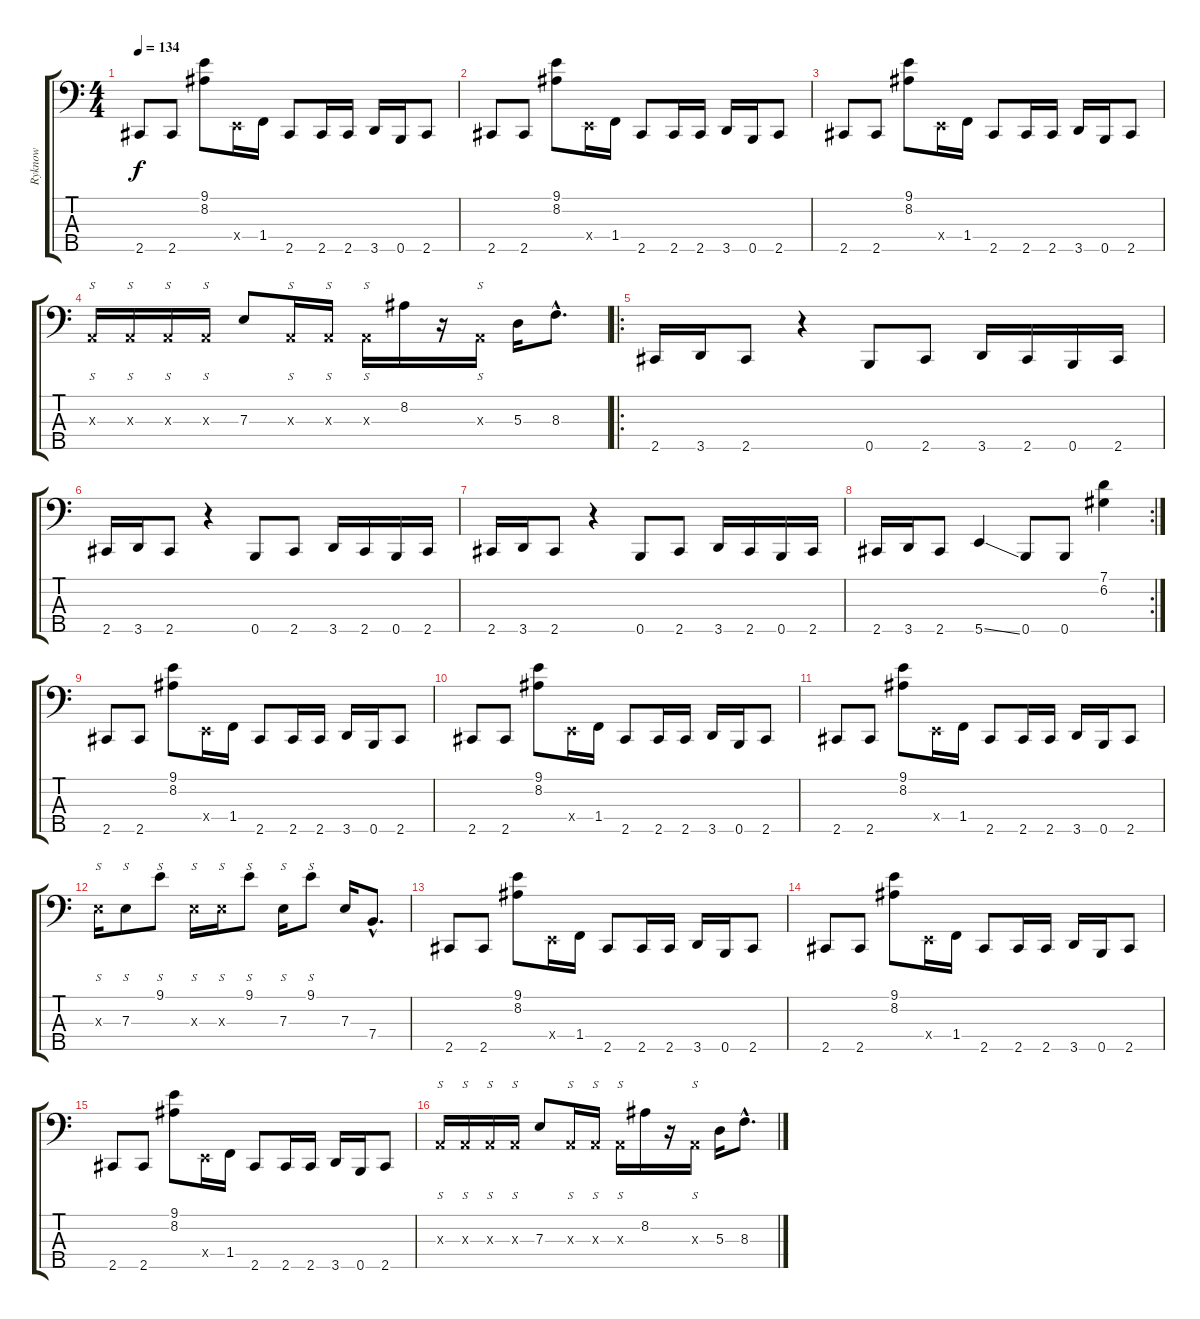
\track ("Ryknow" "Ryknow") {instrument slapbass2}
\staff {score tabs}
\tuning (G2 D2 A1 E1 B0) {hide}
\ts (4 4)
\tempo 134
\clef f4
\ks c
2.5.8{dy f} 2.5.8 (9.1 8.2).8 0.4{x}.16 1.4.16 2.5.8 2.5.16 2.5.16 3.5.16 0.5.16 2.5.8 |
2.5.8 2.5.8 (9.1 8.2).8 0.4{x}.16 1.4.16 2.5.8 2.5.16 2.5.16 3.5.16 0.5.16 2.5.8 |
2.5.8 2.5.8 (9.1 8.2).8 0.4{x}.16 1.4.16 2.5.8 2.5.16 2.5.16 3.5.16 0.5.16 2.5.8 |
0.3{x}.16{s} 0.3{x}.16{s} 0.3{x}.16{s} 0.3{x}.16{s} 7.3.8 0.3{x}.16{s} 0.3{x}.16{s} 0.3{x}.16{s} 8.2.16 r.16 0.3{x}.16{s} 5.3.16 8.3{hac}.8{d} |
\ro
2.5.16 3.5.16 2.5.8 r.4 0.5.8 2.5.8 3.5.16 2.5.16 0.5.16 2.5.16 |
2.5.16 3.5.16 2.5.8 r.4 0.5.8 2.5.8 3.5.16 2.5.16 0.5.16 2.5.16 |
2.5.16 3.5.16 2.5.8 r.4 0.5.8 2.5.8 3.5.16 2.5.16 0.5.16 2.5.16 |
\rc 2
2.5.16 3.5.16 2.5.8 5.5{ss}.4 0.5.8 0.5.8 (7.1 6.2).4 |
2.5.8 2.5.8 (9.1 8.2).8 0.4{x}.16 1.4.16 2.5.8 2.5.16 2.5.16 3.5.16 0.5.16 2.5.8 |
2.5.8 2.5.8 (9.1 8.2).8 0.4{x}.16 1.4.16 2.5.8 2.5.16 2.5.16 3.5.16 0.5.16 2.5.8 |
2.5.8 2.5.8 (9.1 8.2).8 0.4{x}.16 1.4.16 2.5.8 2.5.16 2.5.16 3.5.16 0.5.16 2.5.8 |
7.3{x}.16{s} 7.3.8{s} 9.1.8{s} 7.3{x}.16{s} 7.3{x}.16{s} 9.1.8{s} 7.3.16{s} 9.1.8{s} 7.3.16 7.4{hac}.8{d} |
2.5.8 2.5.8 (9.1 8.2).8 0.4{x}.16 1.4.16 2.5.8 2.5.16 2.5.16 3.5.16 0.5.16 2.5.8 |
2.5.8 2.5.8 (9.1 8.2).8 0.4{x}.16 1.4.16 2.5.8 2.5.16 2.5.16 3.5.16 0.5.16 2.5.8 |
2.5.8 2.5.8 (9.1 8.2).8 0.4{x}.16 1.4.16 2.5.8 2.5.16 2.5.16 3.5.16 0.5.16 2.5.8 |
0.3{x}.16{s} 0.3{x}.16{s} 0.3{x}.16{s} 0.3{x}.16{s} 7.3.8 0.3{x}.16{s} 0.3{x}.16{s} 0.3{x}.16{s} 8.2.16 r.16 0.3{x}.16{s} 5.3.16 8.3{hac}.8{d}
